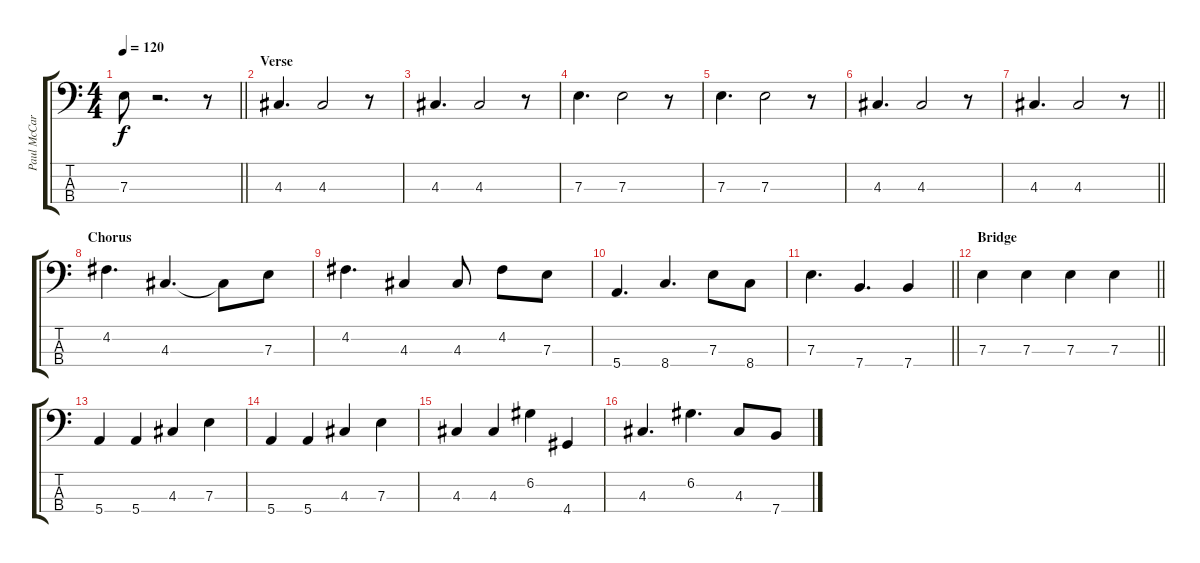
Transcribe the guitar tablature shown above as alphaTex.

\track ("Paul McCartney" "Paul McCar") {instrument electricbassfinger}
\staff {score tabs}
\tuning (G2 D2 A1 E1) {hide}
\ts (4 4)
\tempo 120
\clef f4
\barLineRight lightlight
\ks c
7.3.8{dy f} r.2{d} r.8 |
\section ("" "Verse")
4.3.4{d} 4.3.2 r.8 |
4.3.4{d} 4.3.2 r.8 |
7.3.4{d} 7.3.2 r.8 |
7.3.4{d} 7.3.2 r.8 |
4.3.4{d} 4.3.2 r.8 |
\barLineRight lightlight
4.3.4{d} 4.3.2 r.8 |
\section ("" "Chorus")
4.2.4{d} 4.3.4{d} 4.3{t}.8 7.3.8 |
4.2.4{d} 4.3.4 4.3.8 4.2.8 7.3.8 |
5.4.4{d} 8.4.4{d} 7.3.8 8.4.8 |
\barLineRight lightlight
7.3.4{d} 7.4.4{d} 7.4.4 |
\section ("" "Bridge")
\barLineRight lightlight
7.3.4 7.3.4 7.3.4 7.3.4 |
5.4.4 5.4.4 4.3.4 7.3.4 |
5.4.4 5.4.4 4.3.4 7.3.4 |
4.3.4 4.3.4 6.2.4 4.4.4 |
4.3.4{d} 6.2.4{d} 4.3.8 7.4.8
